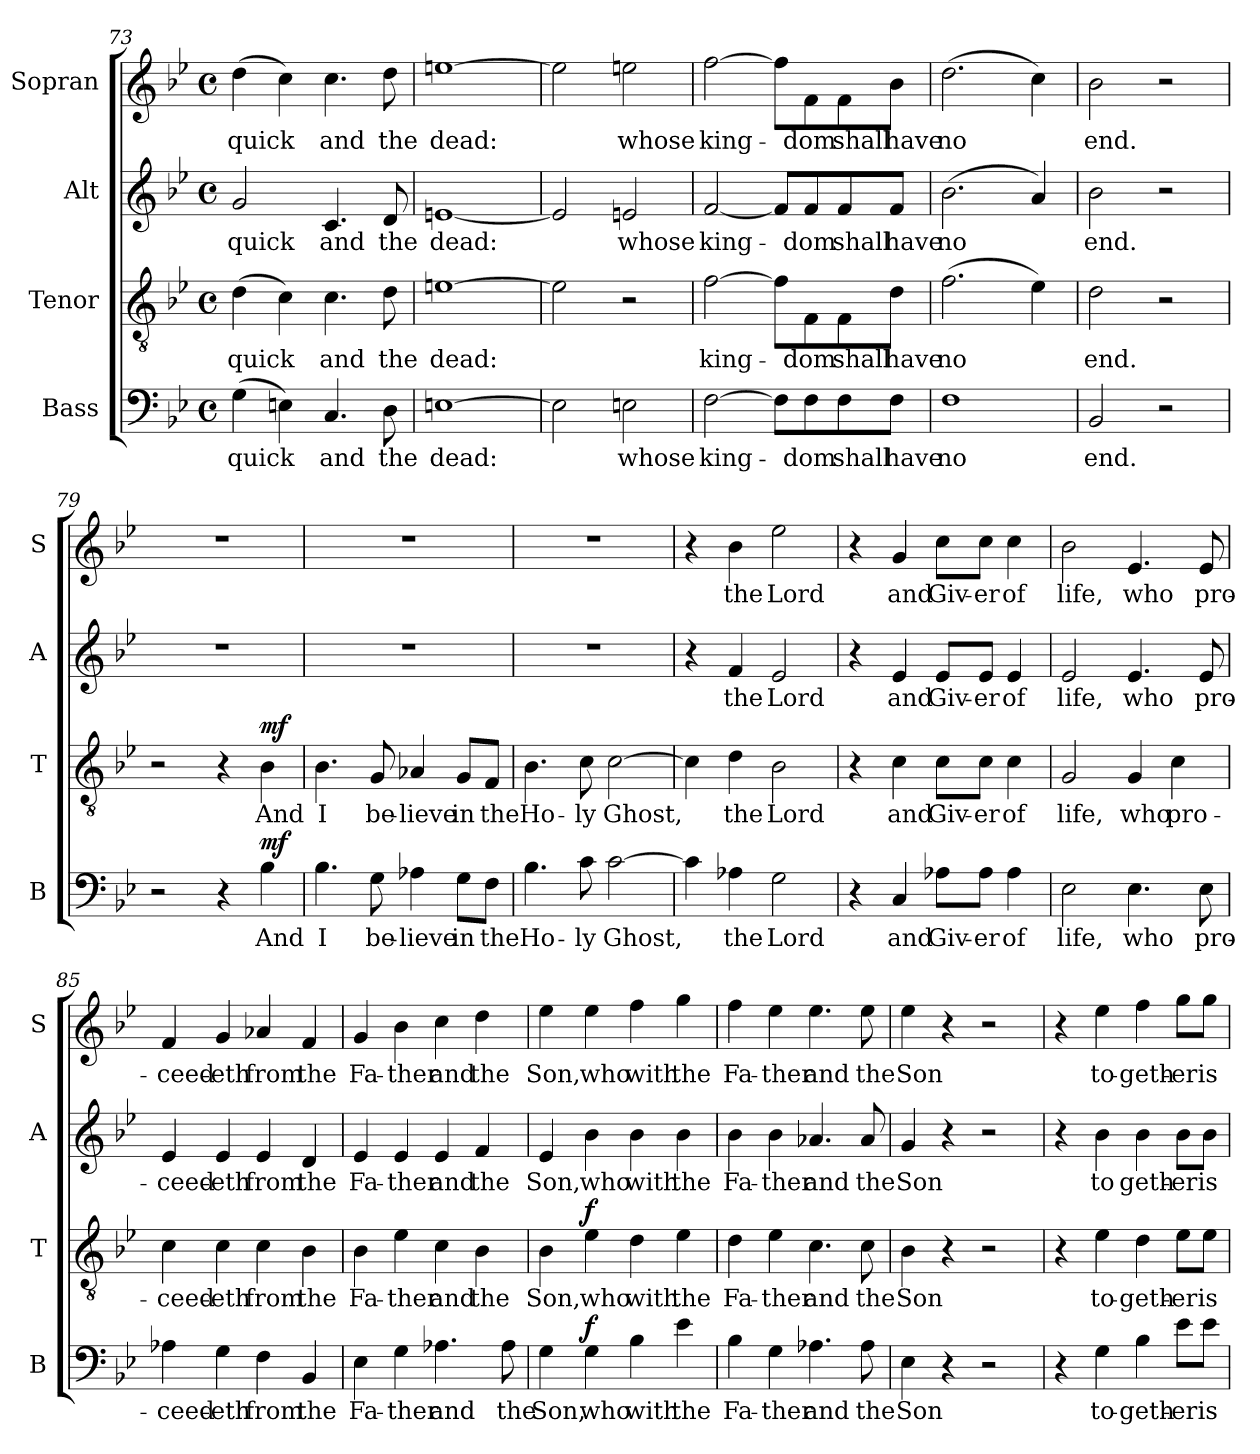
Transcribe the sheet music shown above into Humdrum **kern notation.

**kern	**text	**dynam	**kern	**text	**dynam	**kern	**text	**kern	**text
*part4	*part4	*part4	*part3	*part3	*part3	*part2	*part2	*part1	*part1
*staff4	*staff4	*staff4	*staff3	*staff3	*staff3	*staff2	*staff2	*staff1	*staff1
*I"Bass	*	*	*I"Tenor	*	*	*I"Alt	*	*I"Sopran	*
*I'B	*	*	*I'T	*	*	*I'A	*	*I'S	*
*clefF4	*	*	*clefGv2	*	*	*clefG2	*	*clefG2	*
*k[b-e-]	*	*	*k[b-e-]	*	*	*k[b-e-]	*	*k[b-e-]	*
*B-:	*	*	*B-:	*	*	*B-:	*	*B-:	*
*M4/4	*	*	*M4/4	*	*	*M4/4	*	*M4/4	*
*met(c)	*	*	*met(c)	*	*	*met(c)	*	*met(c)	*
=73	=73	=73	=73	=73	=73	=73	=73	=73	=73
!	!LO:LY:b	!	!	!LO:LY:b	!	!	!LO:LY:b	!	!LO:LY:b
(>4G\	quick	.	(>4d\	quick	.	2g/	quick	(>4dd\	quick
4En\)	.	.	4c\)	.	.	.	.	4cc\)	.
!	!LO:LY:b	!	!	!LO:LY:b	!	!	!LO:LY:b	!	!LO:LY:b
4.C/	and	.	4.c\	and	.	4.c/	and	4.cc\	and
!	!LO:LY:b	!	!	!LO:LY:b	!	!	!LO:LY:b	!	!LO:LY:b
8D\	the	.	8d\	the	.	8d/	the	8dd\	the
!!LO:PB:g=z
=74	=74	=74	=74	=74	=74	=74	=74	=74	=74
!	!LO:LY:b	!	!	!LO:LY:b	!	!	!LO:LY:b	!	!LO:LY:b
[1En	dead:	.	[1en	dead:	.	[1en	dead:	[1een	dead:
=75	=75	=75	=75	=75	=75	=75	=75	=75	=75
2E\]	.	.	2e\]	.	.	2e/]	.	2ee\]	.
!	!LO:LY:b	!	!	!	!	!	!LO:LY:b	!	!LO:LY:b
2En\	whose	.	2r	.	.	2en/	whose	2een\	whose
=76	=76	=76	=76	=76	=76	=76	=76	=76	=76
!	!LO:LY:b	!	!	!LO:LY:b	!	!	!LO:LY:b	!	!LO:LY:b
[2F\	king-	.	[2f\	king-	.	[2f/	king-	[2ff\	king-
8F\L]	.	.	8f\L]	.	.	8f/L]	.	8ff\L]	.
!	!LO:LY:b	!	!	!LO:LY:b	!	!	!LO:LY:b	!	!LO:LY:b
8F\	-dom	.	8F\	-dom	.	8f/	-dom	8f\	-dom
!	!LO:LY:b	!	!	!LO:LY:b	!	!	!LO:LY:b	!	!LO:LY:b
8F\	shall	.	8F\	shall	.	8f/	shall	8f\	shall
!	!LO:LY:b	!	!	!LO:LY:b	!	!	!LO:LY:b	!	!LO:LY:b
8F\J	have	.	8d\J	have	.	8f/J	have	8b-\J	have
=77	=77	=77	=77	=77	=77	=77	=77	=77	=77
!	!LO:LY:b	!	!	!LO:LY:b	!	!	!LO:LY:b	!	!LO:LY:b
1F	no	.	(>2.f\	no	.	(>2.b-\	no	(>2.dd\	no
.	.	.	4e-\)	.	.	4a/)	.	4cc\)	.
=78	=78	=78	=78	=78	=78	=78	=78	=78	=78
!	!LO:LY:b	!	!	!LO:LY:b	!	!	!LO:LY:b	!	!LO:LY:b
2BB-/	end.	.	2d\	end.	.	2b-\	end.	2b-\	end.
2r	.	.	2r	.	.	2r	.	2r	.
=79	=79	=79	=79	=79	=79	=79	=79	=79	=79
2r	.	.	2r	.	.	1r	.	1r	.
4r	.	.	4r	.	.	.	.	.	.
!	!LO:LY:b	!LO:DY:a	!	!LO:LY:b	!LO:DY:a	!	!	!	!
4B-\	And	mf	4B-\	And	mf	.	.	.	.
!!LO:LB:g=z
=80	=80	=80	=80	=80	=80	=80	=80	=80	=80
!	!LO:LY:b	!	!	!LO:LY:b	!	!	!	!	!
4.B-\	I	.	4.B-\	I	.	1r	.	1r	.
!	!LO:LY:b	!	!	!LO:LY:b	!	!	!	!	!
8G\	be-	.	8G/	be-	.	.	.	.	.
!	!LO:LY:b	!	!	!LO:LY:b	!	!	!	!	!
4A-X\	-lieve	.	4A-X/	-lieve	.	.	.	.	.
!	!LO:LY:b	!	!	!LO:LY:b	!	!	!	!	!
8G\L	in	.	8G/L	in	.	.	.	.	.
!	!LO:LY:b	!	!	!LO:LY:b	!	!	!	!	!
8F\J	the	.	8F/J	the	.	.	.	.	.
=81	=81	=81	=81	=81	=81	=81	=81	=81	=81
!	!LO:LY:b	!	!	!LO:LY:b	!	!	!	!	!
4.B-\	Ho-	.	4.B-\	Ho-	.	1r	.	1r	.
!	!LO:LY:b	!	!	!LO:LY:b	!	!	!	!	!
8c\	-ly	.	8c\	-ly	.	.	.	.	.
!	!LO:LY:b	!	!	!LO:LY:b	!	!	!	!	!
[2c\	Ghost,	.	[2c\	Ghost,	.	.	.	.	.
=82	=82	=82	=82	=82	=82	=82	=82	=82	=82
4c\]	.	.	4c\]	.	.	4r	.	4r	.
!	!LO:LY:b	!	!	!LO:LY:b	!	!	!LO:LY:b	!	!LO:LY:b
4A-X\	the	.	4d\	the	.	4f/	the	4b-\	the
!	!LO:LY:b	!	!	!LO:LY:b	!	!	!LO:LY:b	!	!LO:LY:b
2G\	Lord	.	2B-\	Lord	.	2e-/	Lord	2ee-\	Lord
=83	=83	=83	=83	=83	=83	=83	=83	=83	=83
4r	.	.	4r	.	.	4r	.	4r	.
!	!LO:LY:b	!	!	!LO:LY:b	!	!	!LO:LY:b	!	!LO:LY:b
4C/	and	.	4c\	and	.	4e-/	and	4g/	and
!	!LO:LY:b	!	!	!LO:LY:b	!	!	!LO:LY:b	!	!LO:LY:b
8A-X\L	Giv-	.	8c\L	Giv-	.	8e-/L	Giv-	8cc\L	Giv-
!	!LO:LY:b	!	!	!LO:LY:b	!	!	!LO:LY:b	!	!LO:LY:b
8A-\J	-er	.	8c\J	-er	.	8e-/J	-er	8cc\J	-er
!	!LO:LY:b	!	!	!LO:LY:b	!	!	!LO:LY:b	!	!LO:LY:b
4A-\	of	.	4c\	of	.	4e-/	of	4cc\	of
=84	=84	=84	=84	=84	=84	=84	=84	=84	=84
!	!LO:LY:b	!	!	!LO:LY:b	!	!	!LO:LY:b	!	!LO:LY:b
2E-\	life,	.	2G/	life,	.	2e-/	life,	2b-\	life,
!	!LO:LY:b	!	!	!LO:LY:b	!	!	!LO:LY:b	!	!LO:LY:b
4.E-\	who	.	4G/	who	.	4.e-/	who	4.e-/	who
!	!	!	!	!LO:LY:b	!	!	!	!	!
.	.	.	4c\	pro-	.	.	.	.	.
!	!LO:LY:b	!	!	!	!	!	!LO:LY:b	!	!LO:LY:b
8E-\	pro-	.	.	.	.	8e-/	pro-	8e-/	pro-
!!LO:PB:g=z
=85	=85	=85	=85	=85	=85	=85	=85	=85	=85
!	!LO:LY:b	!	!	!LO:LY:b	!	!	!LO:LY:b	!	!LO:LY:b
4A-X\	-ceed-	.	4c\	-ceed-	.	4e-/	-ceed-	4f/	-ceed-
!	!LO:LY:b	!	!	!LO:LY:b	!	!	!LO:LY:b	!	!LO:LY:b
4G\	-eth	.	4c\	-eth	.	4e-/	-eth	4g/	-eth
!	!LO:LY:b	!	!	!LO:LY:b	!	!	!LO:LY:b	!	!LO:LY:b
4F\	from	.	4c\	from	.	4e-/	from	4a-X/	from
!	!LO:LY:b	!	!	!LO:LY:b	!	!	!LO:LY:b	!	!LO:LY:b
4BB-/	the	.	4B-\	the	.	4d/	the	4f/	the
=86	=86	=86	=86	=86	=86	=86	=86	=86	=86
!	!LO:LY:b	!	!	!LO:LY:b	!	!	!LO:LY:b	!	!LO:LY:b
4E-\	Fa-	.	4B-\	Fa-	.	4e-/	Fa-	4g/	Fa-
!	!LO:LY:b	!	!	!LO:LY:b	!	!	!LO:LY:b	!	!LO:LY:b
4G\	-ther	.	4e-\	-ther	.	4e-/	-ther	4b-\	-ther
!	!LO:LY:b	!	!	!LO:LY:b	!	!	!LO:LY:b	!	!LO:LY:b
4.A-X\	and	.	4c\	and	.	4e-/	and	4cc\	and
!	!	!	!	!LO:LY:b	!	!	!LO:LY:b	!	!LO:LY:b
.	.	.	4B-\	the	.	4f/	the	4dd\	the
!	!LO:LY:b	!	!	!	!	!	!	!	!
8A-\	the	.	.	.	.	.	.	.	.
=87	=87	=87	=87	=87	=87	=87	=87	=87	=87
!	!LO:LY:b	!	!	!LO:LY:b	!	!	!LO:LY:b	!	!LO:LY:b
4G\	Son,	.	4B-\	Son,	.	4e-/	Son,	4ee-\	Son,
!	!LO:LY:b	!LO:DY:a	!	!LO:LY:b	!LO:DY:a	!	!LO:LY:b	!	!LO:LY:b
4G\	who	f	4e-\	who	f	4b-\	who	4ee-\	who
!	!LO:LY:b	!	!	!LO:LY:b	!	!	!LO:LY:b	!	!LO:LY:b
4B-\	with	.	4d\	with	.	4b-\	with	4ff\	with
!	!LO:LY:b	!	!	!LO:LY:b	!	!	!LO:LY:b	!	!LO:LY:b
4e-\	the	.	4e-\	the	.	4b-\	the	4gg\	the
=88	=88	=88	=88	=88	=88	=88	=88	=88	=88
!	!LO:LY:b	!	!	!LO:LY:b	!	!	!LO:LY:b	!	!LO:LY:b
4B-\	Fa-	.	4d\	Fa-	.	4b-\	Fa-	4ff\	Fa-
!	!LO:LY:b	!	!	!LO:LY:b	!	!	!LO:LY:b	!	!LO:LY:b
4G\	-ther	.	4e-\	-ther	.	4b-\	-ther	4ee-\	-ther
!	!LO:LY:b	!	!	!LO:LY:b	!	!	!LO:LY:b	!	!LO:LY:b
4.A-X\	and	.	4.c\	and	.	4.a-X/	and	4.ee-\	and
!	!LO:LY:b	!	!	!LO:LY:b	!	!	!LO:LY:b	!	!LO:LY:b
8A-\	the	.	8c\	the	.	8a-/	the	8ee-\	the
=89	=89	=89	=89	=89	=89	=89	=89	=89	=89
!	!LO:LY:b	!	!	!LO:LY:b	!	!	!LO:LY:b	!	!LO:LY:b
4E-\	Son	.	4B-\	Son	.	4g/	Son	4ee-\	Son
4r	.	.	4r	.	.	4r	.	4r	.
2r	.	.	2r	.	.	2r	.	2r	.
!!LO:PB:g=z
=90	=90	=90	=90	=90	=90	=90	=90	=90	=90
4r	.	.	4r	.	.	4r	.	4r	.
!	!LO:LY:b	!	!	!LO:LY:b	!	!	!LO:LY:b	!	!LO:LY:b
4G\	to-	.	4e-\	to-	.	4b-\	to	4ee-\	to-
!	!LO:LY:b	!	!	!LO:LY:b	!	!	!LO:LY:b	!	!LO:LY:b
4B-\	-geth-	.	4d\	-geth-	.	4b-\	geth-	4ff\	-geth-
!	!LO:LY:b	!	!	!LO:LY:b	!	!	!LO:LY:b	!	!LO:LY:b
8e-\L	-er	.	8e-\L	-er	.	8b-\L	-er	8gg\L	-er
!	!LO:LY:b	!	!	!LO:LY:b	!	!	!LO:LY:b	!	!LO:LY:b
8e-\J	is	.	8e-\J	is	.	8b-\J	is	8gg\J	is
=	=	=	=	=	=	=	=	=	=
*-	*-	*-	*-	*-	*-	*-	*-	*-	*-
